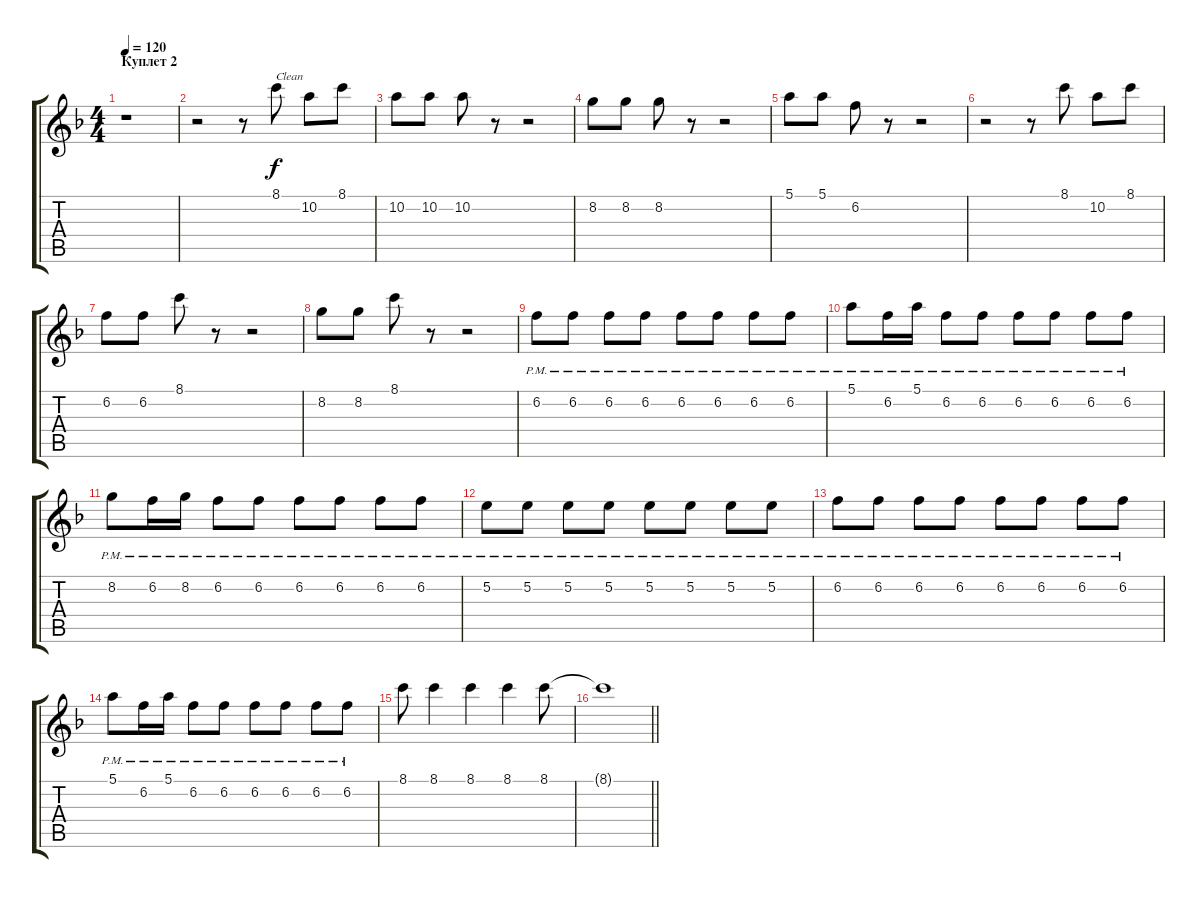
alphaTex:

\track "" {instrument acousticguitarsteel}
\staff {score tabs}
\tuning (E4 B3 G3 D3 A2 E2) {hide}
\ts (4 4)
\section ("" "Куплет 2")
\tempo 120
\clef g2
\ks dminor
r.1{dy f} |
r.2 r.8 8.1.8{txt "Clean"} 10.2.8 8.1.8 |
10.2.8 10.2.8 10.2.8 r.8 r.2 |
8.2.8 8.2.8 8.2.8 r.8 r.2 |
5.1.8 5.1.8 6.2.8 r.8 r.2 |
r.2 r.8 8.1.8 10.2.8 8.1.8 |
6.2.8 6.2.8 8.1.8 r.8 r.2 |
8.2.8 8.2.8 8.1.8 r.8 r.2 |
6.2{pm}.8 6.2{pm}.8 6.2{pm}.8 6.2{pm}.8 6.2{pm}.8 6.2{pm}.8 6.2{pm}.8 6.2{pm}.8 |
5.1{pm}.8 6.2{pm}.16 5.1{pm}.16 6.2{pm}.8 6.2{pm}.8 6.2{pm}.8 6.2{pm}.8 6.2{pm}.8 6.2{pm}.8 |
8.2{pm}.8 6.2{pm}.16 8.2{pm}.16 6.2{pm}.8 6.2{pm}.8 6.2{pm}.8 6.2{pm}.8 6.2{pm}.8 6.2{pm}.8 |
5.2{pm}.8 5.2{pm}.8 5.2{pm}.8 5.2{pm}.8 5.2{pm}.8 5.2{pm}.8 5.2{pm}.8 5.2{pm}.8 |
6.2{pm}.8 6.2{pm}.8 6.2{pm}.8 6.2{pm}.8 6.2{pm}.8 6.2{pm}.8 6.2{pm}.8 6.2{pm}.8 |
5.1{pm}.8 6.2{pm}.16 5.1{pm}.16 6.2{pm}.8 6.2{pm}.8 6.2{pm}.8 6.2{pm}.8 6.2{pm}.8 6.2{pm}.8 |
8.1.8 8.1.4 8.1.4 8.1.4 8.1.8 |
\barLineRight lightlight
8.1{t}.1
